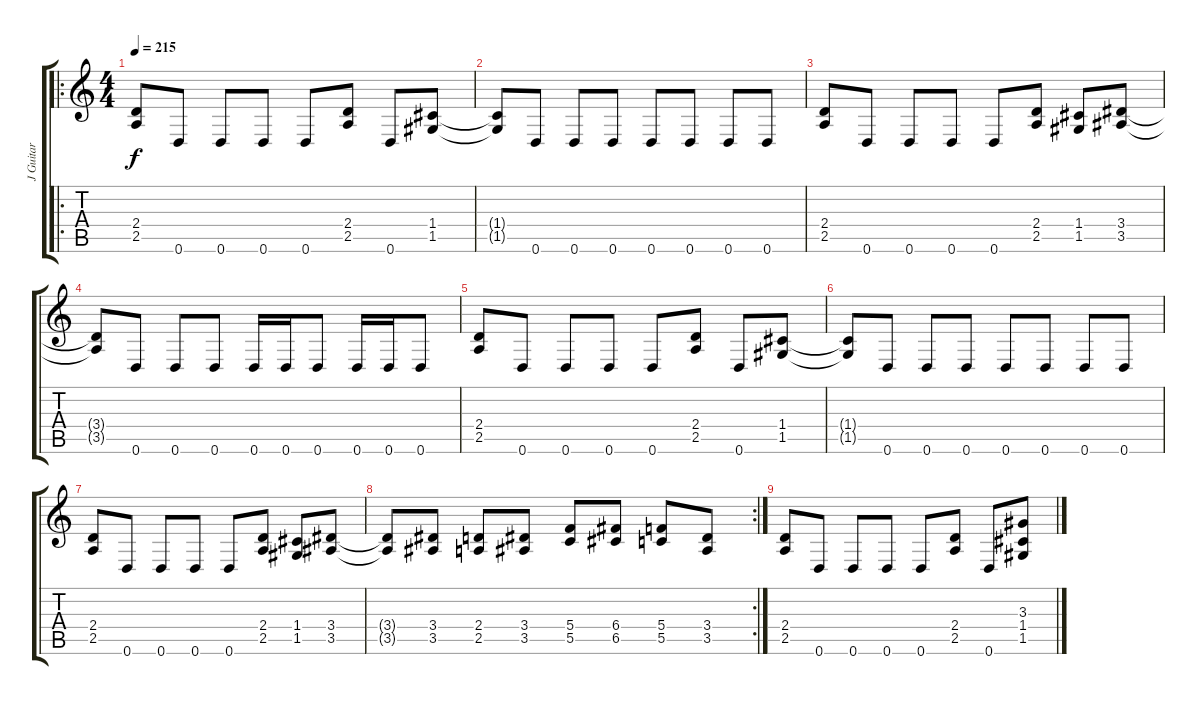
\track ("J Guitar" "J Guitar") {instrument distortionguitar}
\staff {score tabs}
\tuning (D4 A3 F3 C3 G2 D2) {hide}
\ro
\ts (4 4)
\tempo 215
\clef g2
\ks c
(2.4 2.5).8{dy f} 0.6.8 0.6.8 0.6.8 0.6.8 (2.4 2.5).8 0.6.8 (1.4 1.5).8 |
(1.4{t} 1.5{t}).8 0.6.8 0.6.8 0.6.8 0.6.8 0.6.8 0.6.8 0.6.8 |
(2.4 2.5).8 0.6.8 0.6.8 0.6.8 0.6.8 (2.4 2.5).8 (1.4 1.5).8 (3.4 3.5).8 |
(3.4{t} 3.5{t}).8 0.6.8 0.6.8 0.6.8 0.6.16 0.6.16 0.6.8 0.6.16 0.6.16 0.6.8 |
(2.4 2.5).8 0.6.8 0.6.8 0.6.8 0.6.8 (2.4 2.5).8 0.6.8 (1.4 1.5).8 |
(1.4{t} 1.5{t}).8 0.6.8 0.6.8 0.6.8 0.6.8 0.6.8 0.6.8 0.6.8 |
(2.4 2.5).8 0.6.8 0.6.8 0.6.8 0.6.8 (2.4 2.5).8 (1.4 1.5).8 (3.4 3.5).8 |
\rc 2
(3.4{t} 3.5{t}).8 (3.4 3.5).8 (2.4 2.5).8 (3.4 3.5).8 (5.4 5.5).8 (6.4 6.5).8 (5.4 5.5).8 (3.4 3.5).8 |
(2.4 2.5).8 0.6.8 0.6.8 0.6.8 0.6.8 (2.4 2.5).8 0.6.8 (3.3 1.4 1.5).8
